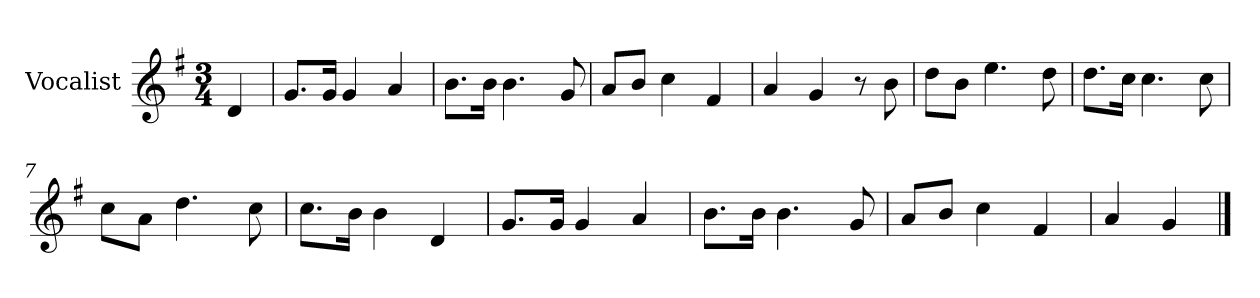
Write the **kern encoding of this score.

**kern
*part1
*staff1
*I"Vocalist
*k[f#]
*G:
*M3/4
=
4d
=1
8.gL
16gJk
4g
4a
=2
8.bL
16bJk
4.b
8g
=3
8aL
8bJ
4cc
4f#
=4
4a
4g
8r
8b
=5
8ddL
8bJ
4.ee
8dd
=6
8.ddL
16ccJk
4.cc
8cc
=7
8ccL
8aJ
4.dd
8cc
=8
8.ccL
16bJk
4b
4d
=9
8.gL
16gJk
4g
4a
=10
8.bL
16bJk
4.b
8g
=11
8aL
8bJ
4cc
4f#
=12
4a
4g
==
*-
